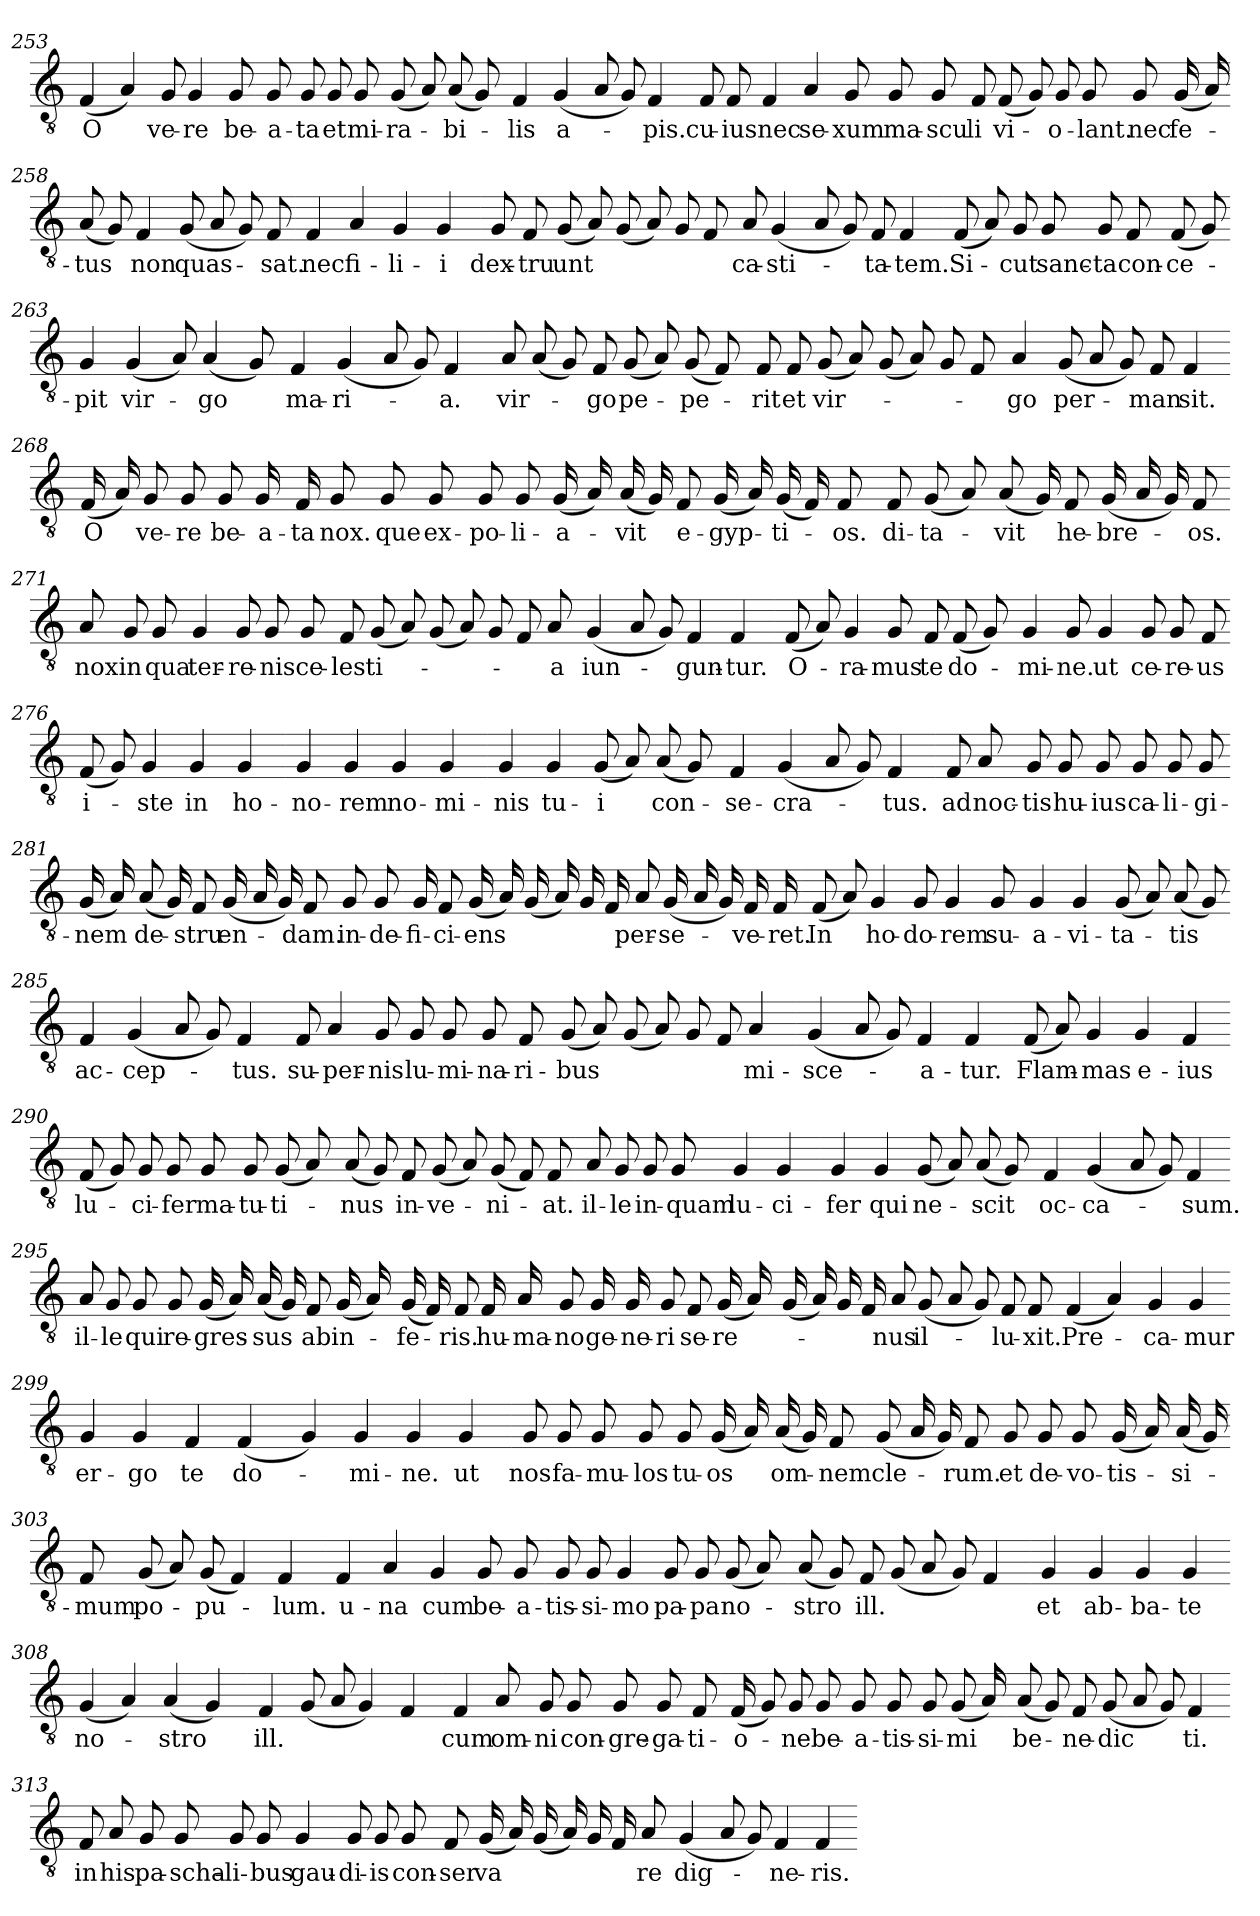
**kern	**text
*part1	*part1
*staff1	*staff1
*clefGv2	*
*k[]	*
=253	=253
(4F	O
4A)	.
8G	ve-
4G	-re
8G	be-
=254-	=254-
8G	-a-
8G	-ta
8G	et
8G	mi-
(8G	-ra-
8A)	.
(8A	-bi-
8G)	.
=255-	=255-
4F	-lis
(4G	a-
8A	.
8G)	.
4F	-pis.
=256-	=256-
8F	cu-
8F	-ius
4F	nec
4A	se-
8G	-xum
8G	ma-
=257-	=257-
8G	scu
8F	-li
(8F	vi-
8G)	.
8G	-o-
8G	-lant.
8G	nec
(16G	fe-
16A)	.
=258-	=258-
(8A	-tus
8G)	.
4F	non
(8G	quas-
8A	.
8G)	.
8F	-sat.
=259-	=259-
4F	nec
4A	fi-
4G	-li-
4G	-i
=260-	=260-
8G	dex-
8F	tru
(8G	-unt
8A)	.
(8G	.
8A)	.
8G	.
8F	.
=261-	=261-
8A	ca-
(4G	-sti-
8A	.
8G)	.
8F	-ta-
4F	-tem.
=262-	=262-
(8F	Si-
8A)	.
8G	-cut
8G	sanc-
8G	-ta
8F	con-
(8F	-ce-
8G)	.
=263-	=263-
4G	-pit
(4G	vir-
8A)	.
(4A	-go
8G)	.
=264-	=264-
4F	ma-
(4G	-ri-
8A	.
8G)	.
4F	-a.
=265-	=265-
8A	vir-
(8A	.
8G)	.
8F	-go
(8G	pe-
8A)	.
(8G	-pe-
8F)	.
=266-	=266-
8F	-rit
8F	et
(8G	vir-
8A)	.
(8G	.
8A)	.
8G	.
8F	.
=267-	=267-
4A	-go
(8G	per-
8A	.
8G)	.
8F	man
4F	-sit.
=268-	=268-
(16F	O
16A)	.
8G	ve-
8G	-re
8G	be-
16G	-a-
16F	-ta
8G	nox.
8G	que
8G	ex-
=269-	=269-
8G	-po-
8G	-li-
(16G	-a-
16A)	.
(16A	-vit
16G)	.
8F	e-
(16G	-gyp-
16A)	.
(16G	-ti-
16F)	.
8F	-os.
=270-	=270-
8F	di-
(8G	-ta-
8A)	.
(8A	-vit
16G)	.
8F	he-
(16G	-bre-
16A	.
16G)	.
8F	-os.
=271-	=271-
8A	nox
8G	in
8G	qua
4G	ter-
8G	-re-
8G	-nis
8G	ce-
=272-	=272-
8F	les
(8G	-ti-
8A)	.
(8G	.
8A)	.
8G	.
8F	.
8A	-a
=273-	=273-
(4G	iun-
8A	.
8G)	.
4F	-gun-
4F	-tur.
=274-	=274-
(8F	O-
8A)	.
4G	-ra-
8G	-mus
8F	te
(8F	do-
8G)	.
=275-	=275-
4G	-mi-
8G	-ne.
4G	ut
8G	ce-
8G	-re-
8F	-us
=276-	=276-
(8F	i-
8G)	.
4G	-ste
4G	in
4G	ho-
=277-	=277-
4G	-no-
4G	-rem
4G	no-
4G	-mi-
=278-	=278-
4G	-nis
4G	tu-
(8G	-i
8A)	.
(8A	con-
8G)	.
=279-	=279-
4F	-se-
(4G	-cra-
8A	.
8G)	.
4F	-tus.
=280-	=280-
8F	ad
8A	noc-
8G	-tis
8G	hu-
8G	-ius
8G	ca-
8G	-li-
8G	-gi-
=281-	=281-
(16G	-nem
16A)	.
(8A	de-
16G)	.
8F	stru
(16G	-en-
16A	.
16G)	.
8F	-dam.
8G	in-
8G	-de-
=282-	=282-
16G	-fi-
8F	-ci-
(16G	-ens
16A)	.
(16G	.
16A)	.
16G	.
16F	.
8A	per-
(16G	-se-
16A	.
16G)	.
16F	-ve-
16F	-ret.
=283-	=283-
(8F	In
8A)	.
4G	ho-
8G	-do-
4G	-rem
8G	su-
=284-	=284-
4G	-a-
4G	-vi-
(8G	-ta-
8A)	.
(8A	-tis
8G)	.
=285-	=285-
4F	ac-
(4G	-cep-
8A	.
8G)	.
4F	-tus.
=286-	=286-
8F	su-
4A	-per-
8G	-nis
8G	lu-
8G	-mi-
8G	-na-
8F	-ri-
=287-	=287-
(8G	-bus
8A)	.
(8G	.
8A)	.
8G	.
8F	.
4A	mi-
=288-	=288-
(4G	-sce-
8A	.
8G)	.
4F	-a-
4F	-tur.
=289-	=289-
(8F	Flam-
8A)	.
4G	-mas
4G	e-
4F	-ius
=290-	=290-
(8F	lu-
8G)	.
8G	-ci-
8G	-fer
8G	ma-
8G	-tu-
(8G	-ti-
8A)	.
=291-	=291-
(8A	-nus
8G)	.
8F	in-
(8G	-ve-
8A)	.
(8G	-ni-
8F)	.
8F	-at.
=292-	=292-
8A	il-
8G	-le
8G	in-
8G	-quam
4G	lu-
4G	-ci-
=293-	=293-
4G	-fer
4G	qui
(8G	ne-
8A)	.
(8A	-scit
8G)	.
=294-	=294-
4F	oc-
(4G	-ca-
8A	.
8G)	.
4F	-sum.
=295-	=295-
8A	il-
8G	-le
8G	qui
8G	re-
(16G	-gres-
16A)	.
(16A	-sus
16G)	.
8F	ab
(16G	in-
16A)	.
=296-	=296-
(16G	-fe-
16F)	.
8F	-ris.
16F	hu-
16A	-ma-
8G	-no
16G	ge-
16G	-ne-
8G	-ri
8F	se-
(16G	-re-
16A)	.
=297-	=297-
(16G	.
16A)	.
16G	.
16F	.
8A	-nus
(8G	il-
8A	.
8G)	.
8F	-lu-
8F	-xit.
=298-	=298-
(4F	Pre-
4A)	.
4G	-ca-
4G	-mur
=299-	=299-
4G	er-
4G	-go
4F	te
(4F	do-
=300-	=300-
4G)	.
4G	-mi-
4G	-ne.
4G	ut
=301-	=301-
8G	nos
8G	fa-
8G	-mu-
8G	-los
8G	tu-
(16G	-os
16A)	.
(16A	om-
16G)	.
8F	-nem
=302-	=302-
(8G	cle-
16A	.
16G)	.
8F	-rum.
8G	et
8G	de-
8G	-vo-
(16G	-tis-
16A)	.
(16A	-si-
16G)	.
=303-	=303-
8F	-mum
(8G	po-
8A)	.
(8G	-pu-
4F)	.
4F	-lum.
=304-	=304-
4F	u-
4A	-na
4G	cum
8G	be-
8G	-a-
=305-	=305-
8G	-tis-
8G	-si-
4G	-mo
8G	pa-
8G	-pa
(8G	no-
8A)	.
=306-	=306-
(8A	-stro
8G)	.
8F	ill.
(8G	.
8A	.
8G)	.
4F	.
=307-	=307-
4G	et
4G	ab-
4G	-ba-
4G	-te
=308-	=308-
(4G	no-
4A)	.
(4A	-stro
4G)	.
=309-	=309-
4F	ill.
(8G	.
8A	.
4G)	.
4F	.
=310-	=310-
4F	cum
8A	om-
8G	-ni
8G	con-
8G	-gre-
8G	-ga-
8F	-ti-
=311-	=311-
(16F	-o-
8G)	.
8G	-ne
8G	be-
8G	-a-
8G	-tis-
8G	-si-
(8G	-mi
16A)	.
=312-	=312-
(8A	be-
8G)	.
8F	-ne-
(8G	dic
8A	.
8G)	.
4F	-ti.
=313-	=313-
8F	in
8A	his
8G	pa-
8G	-scha-
8G	-li-
8G	-bus
4G	gau-
=314-	=314-
8G	-di-
8G	-is
8G	con-
8F	ser
(16G	va
16A)	.
(16G	.
16A)	.
16G	.
16F	.
8A	-re
=315-	=315-
(4G	dig-
8A	.
8G)	.
4F	-ne-
4F	-ris.
=-	=-
*-	*-
